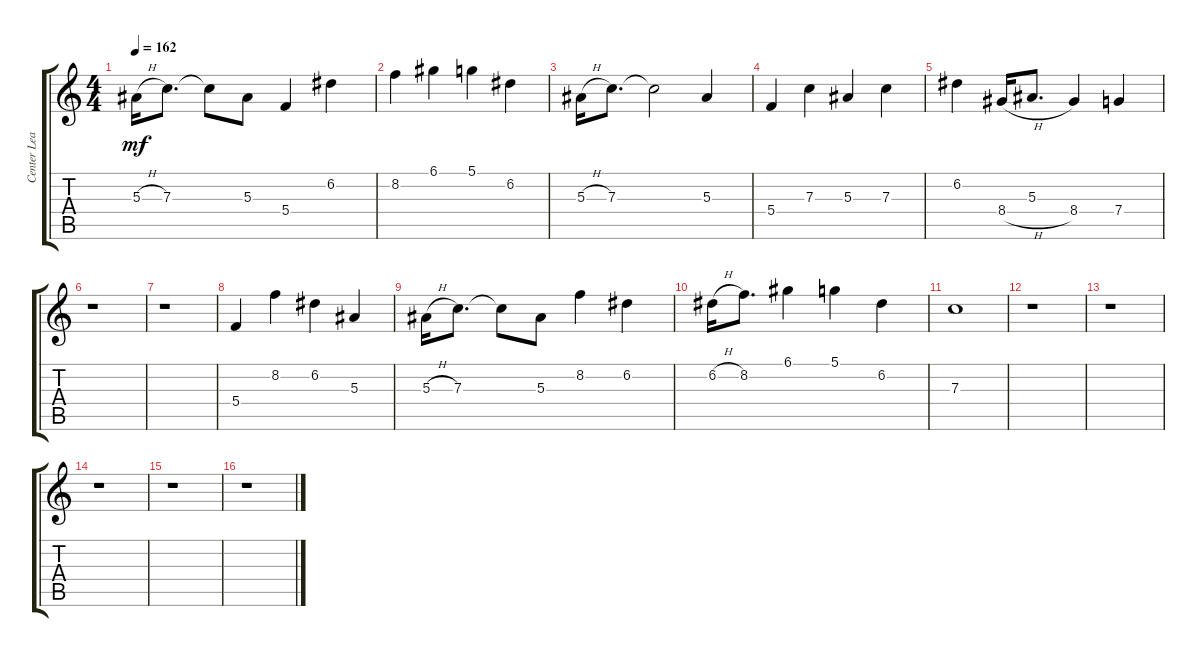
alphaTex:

\track ("Center Lead 2" "Center Lea") {instrument overdrivenguitar}
\staff {score tabs}
\tuning (D4 A3 F3 C3 G2 C2) {hide}
\ts (4 4)
\tempo 162
\clef g2
\ks aminor
5.3{h}.16{dy mf} 7.3.8{d} 7.3{t}.8 5.3.8 5.4.4 6.2.4 |
8.2.4 6.1.4 5.1.4 6.2.4 |
5.3{h}.16 7.3.8{d} 7.3{t}.2 5.3.4 |
5.4.4 7.3.4 5.3.4 7.3.4 |
6.2.4 8.4{h}.16 5.3.8{d} 8.4.4 7.4.4 |
r.1 |
r.1 |
5.4.4 8.2.4 6.2.4 5.3.4 |
5.3{h}.16 7.3.8{d} 7.3{t}.8 5.3.8 8.2.4 6.2.4 |
6.2{h}.16 8.2.8{d} 6.1.4 5.1.4 6.2.4 |
7.3.1 |
r.1 |
r.1 |
r.1 |
r.1 |
r.1
